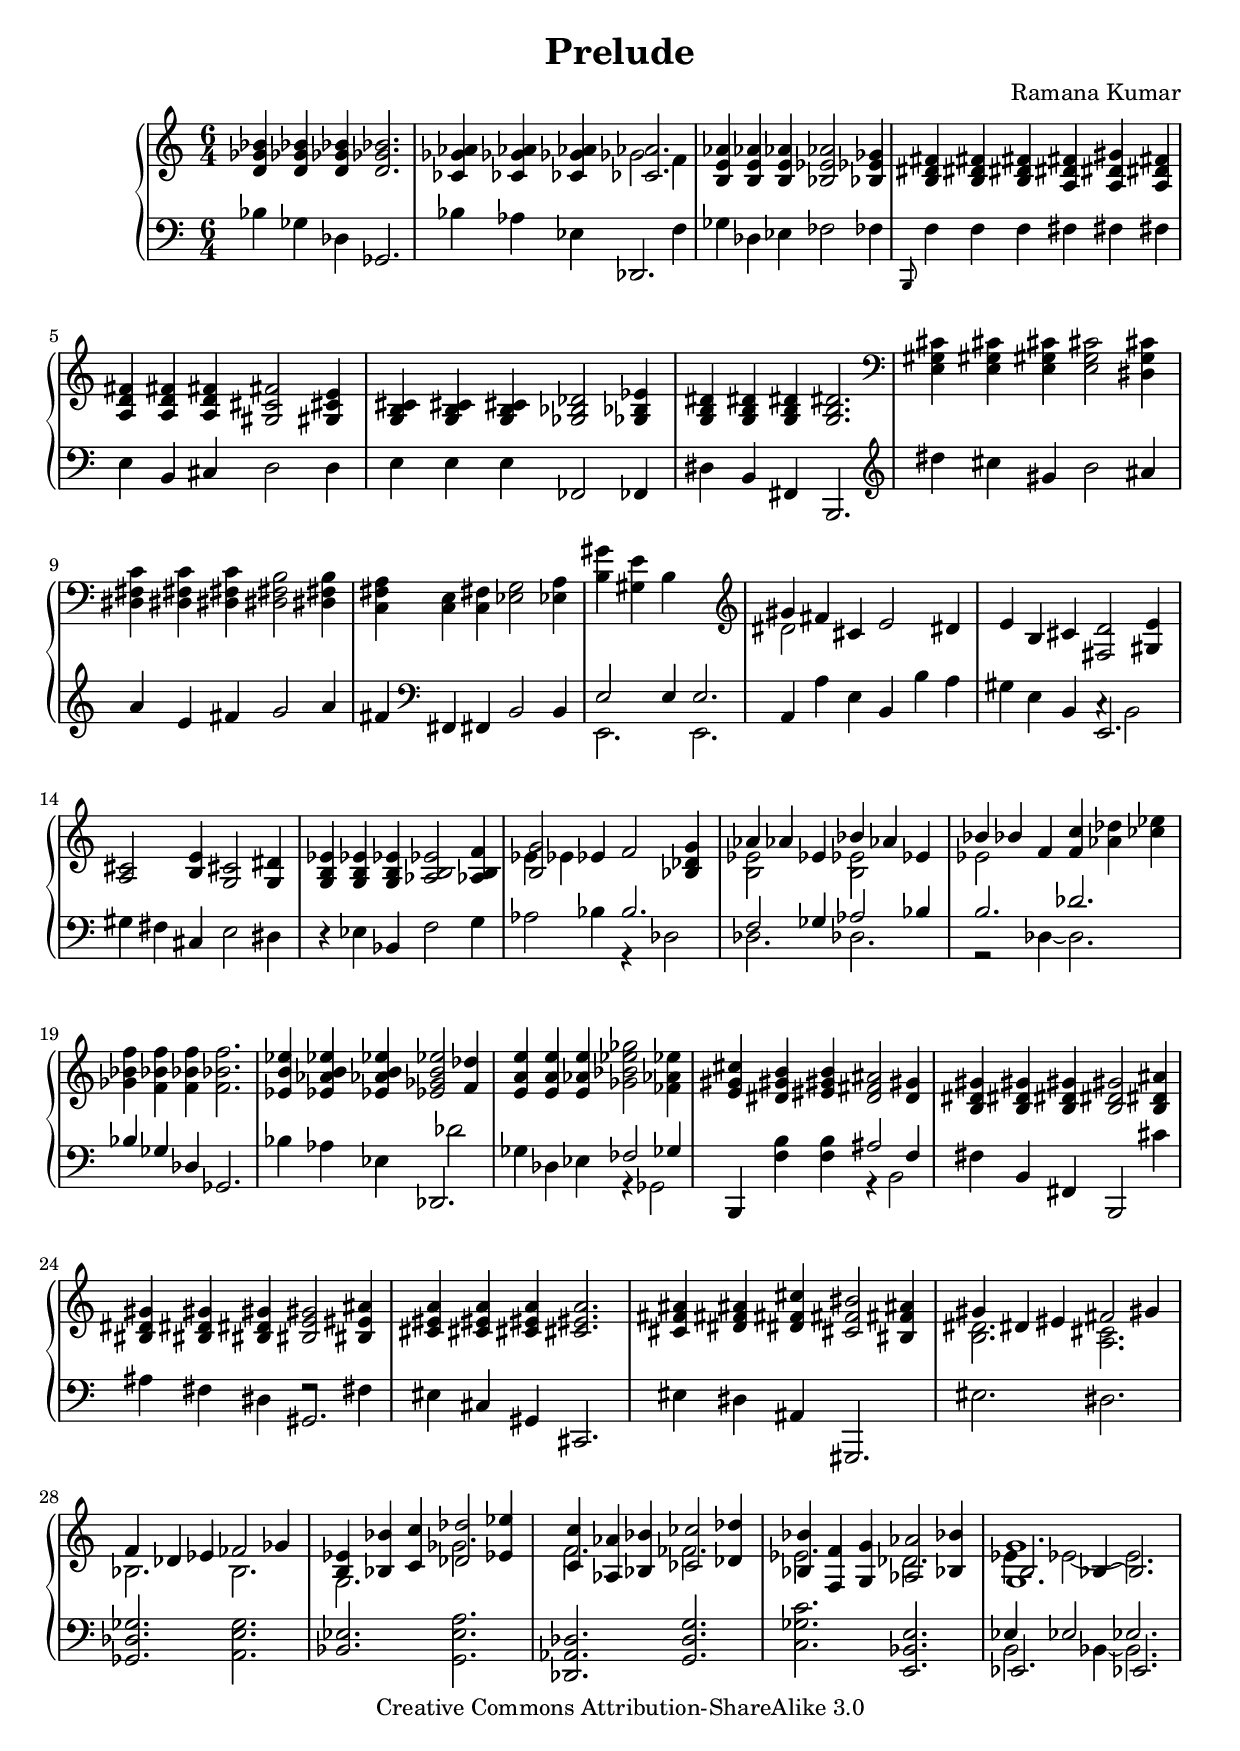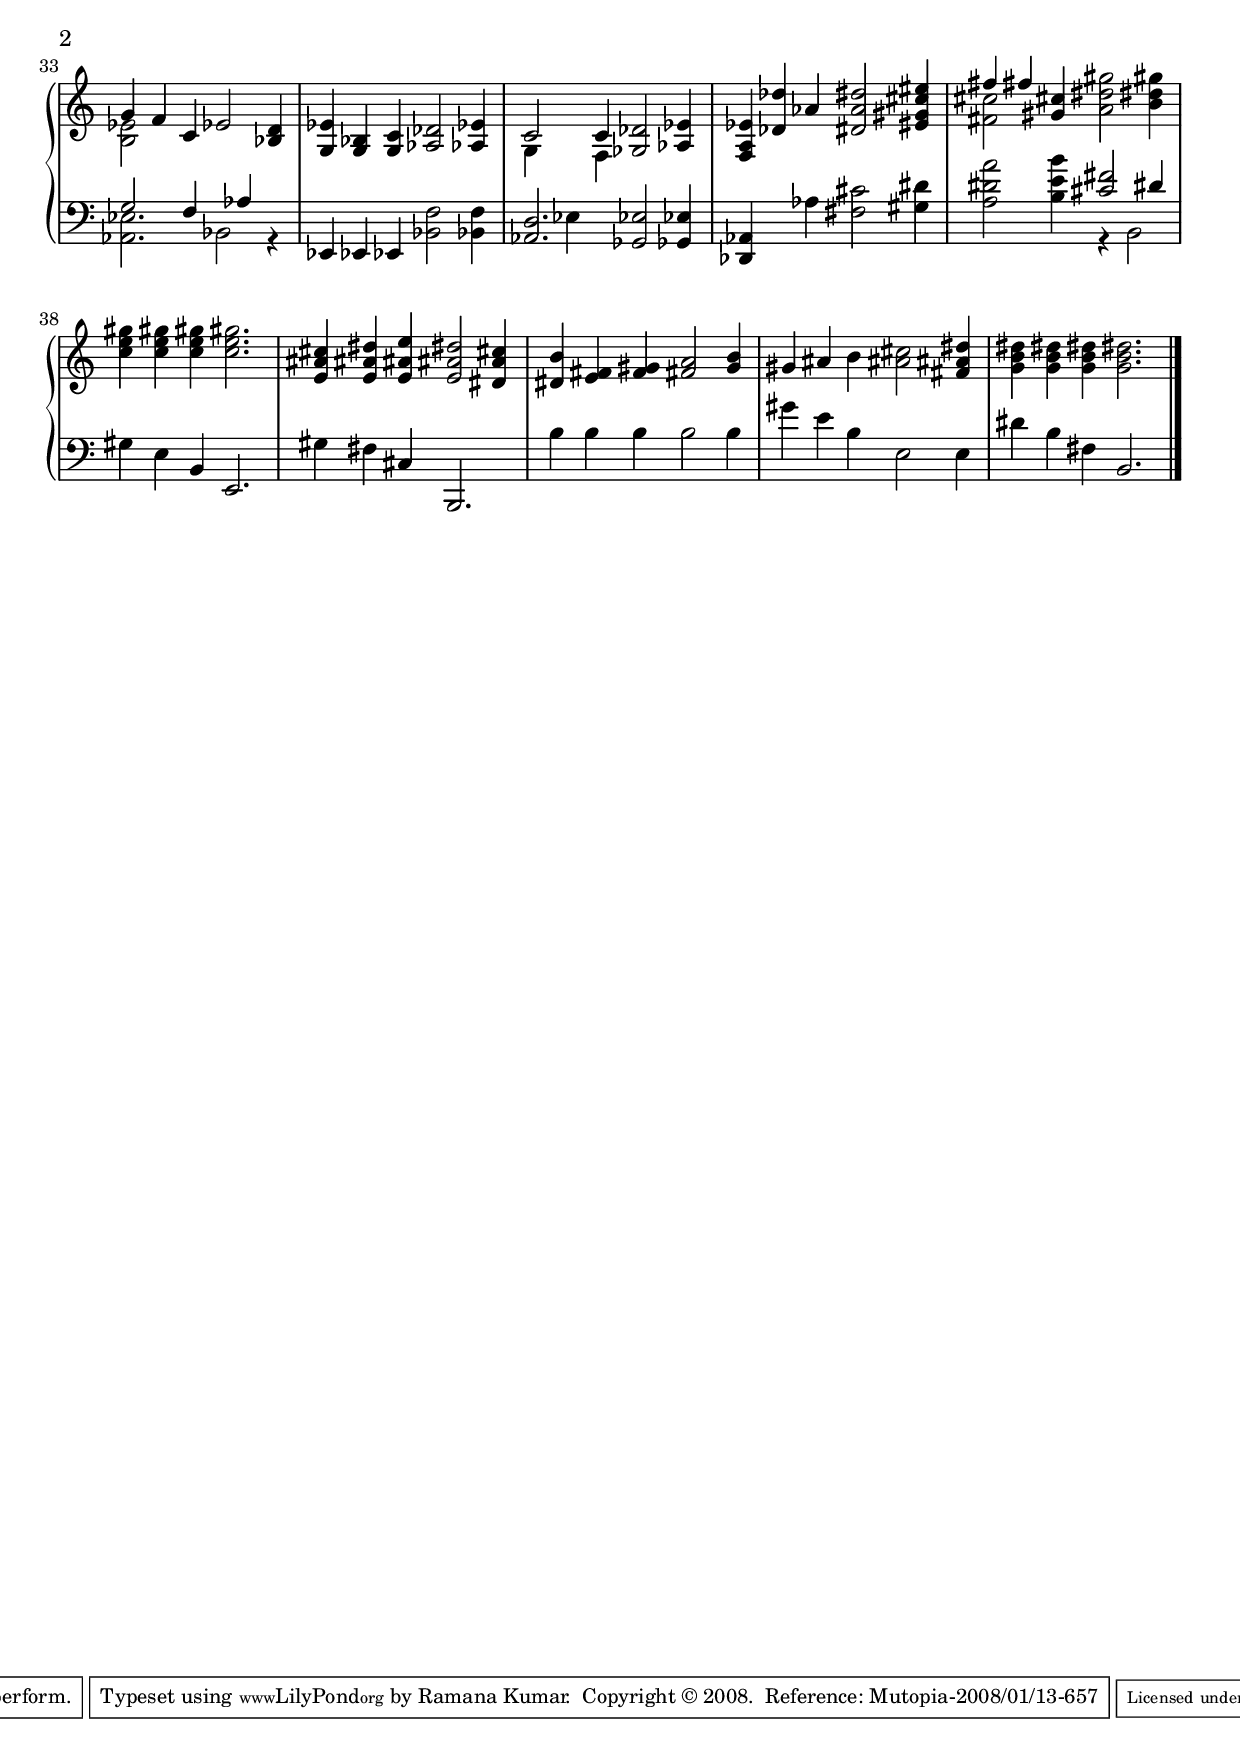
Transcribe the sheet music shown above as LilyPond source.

\version "2.10.33"

\header {
	title = "Prelude"
	composer = "Ramana Kumar"
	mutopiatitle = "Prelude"
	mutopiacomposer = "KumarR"
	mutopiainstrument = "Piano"
	date = "2005"
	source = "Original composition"
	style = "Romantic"
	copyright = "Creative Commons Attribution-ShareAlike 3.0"
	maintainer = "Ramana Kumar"
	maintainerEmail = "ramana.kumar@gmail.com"
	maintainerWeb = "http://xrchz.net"
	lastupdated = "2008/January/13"
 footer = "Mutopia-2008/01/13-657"
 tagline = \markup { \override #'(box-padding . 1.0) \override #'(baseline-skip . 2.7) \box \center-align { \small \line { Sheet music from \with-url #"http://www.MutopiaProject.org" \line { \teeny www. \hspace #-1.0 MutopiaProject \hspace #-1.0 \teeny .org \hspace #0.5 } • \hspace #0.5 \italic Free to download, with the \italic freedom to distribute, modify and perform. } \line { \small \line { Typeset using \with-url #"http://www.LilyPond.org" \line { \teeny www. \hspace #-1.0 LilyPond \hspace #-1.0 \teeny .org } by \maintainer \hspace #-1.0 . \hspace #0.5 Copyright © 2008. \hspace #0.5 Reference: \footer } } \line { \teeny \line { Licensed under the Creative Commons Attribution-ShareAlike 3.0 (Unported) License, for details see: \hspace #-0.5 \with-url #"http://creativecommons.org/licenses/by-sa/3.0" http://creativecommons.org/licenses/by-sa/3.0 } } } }
}

\score {
	\context PianoStaff <<
		\context Staff = right <<
      #(set-accidental-style 'forget)
			\clef treble
			\time 6/4
			<< {
			<d' ges' bes'>4 <d' ges' bes'>4 <d' ges' bes'>4 <d' ges' bes'>2. |
			<ces' ges' aes'>4 <ces' ges' aes'>4 <ces' ges' aes'>4 <<{<ces' aes'>2.}\\{ges'2 f'4}>> |
			<b e' aes'>4 <b e' aes'>4 <b e' aes'>4 <bes ees' aes'>2 <bes ees' ges'>4 |
			<b dis' fis'>4 <b dis' fis'>4 <b dis' fis'>4 <a dis' fis'>4 <a dis' gis'>4 <a dis' fis'>4 |
			<a d' fis'>4 <a d' fis'>4 <a d' fis'>4 <gis cis' fis'>2 <gis cis' e'>4 |
			<g b cis'>4 <g b cis'>4 <g b cis'>4 <ges bes des'>2 <ges bes ees'>4 |
			<g b dis'>4 <g b dis'>4 <g b dis'>4 <g b dis'>2.\! |
			\clef bass <e gis cis'>4 <e gis cis'>4 <e gis cis'>4 <e g cis'>2 <dis g cis'>4 |
			<dis fis c'>4 <dis fis c'>4 <dis fis c'>4 <dis fis b>2 <dis fis b>4 |
			<c fis a>4 <c e>4 <c fis>4 <ees g>2 <ees a>4 |
			<b gis'>4 <gis e'>4 b s2. |
			\clef treble <<{gis'4 fis'}\\{dis'2}>> cis'4 e'2 dis'4 |
			e'4 b cis' <fis d'>2 <gis e'>4 |
			<a cis'>2 <b e'>4 <g cis'>2 <g dis'>4 |
			<g b ees'>4 <g b ees'>4 <g b ees'>4 <aes b ees'>2 <aes b f'>4 |
			<<{<b g'>2}\\{ees'4 ees'}>> ees'4 f'2 <bes des' g'>4 |
			<<{aes'4 aes' ees'}\\{<b ees'>2 s4}>> <<{bes'4 aes' ees'}\\{<b ees'>2 s4}>> |
			<<{bes'4 bes'}\\{ees'2}>> f'4 <f' c''> <aes' des''> <ces'' ees''> |
			<ges' bes' f''>4 <f' bes' f''>4 <f' bes' f''>4 <f' bes' f''>2. |
			<ees' b' ees''>4 <ees' aes' b' ees''>4 <ees' aes' b' ees''>4 <ees' ges' b' ees''>2 <f' des''>4 |
			<e' a' e''>4 <e' a' e''>4 <e' aes' e''>4 <ges' bes' ees'' ges''>2 <fes' aes' ees''>4 |
			<e' gis' cis''>4 <dis' gis' b'> <eis' gis' b'>4 <d' fis' ais'>2 <d' gis'>4 |
			<b dis' gis'>4 <b dis' gis'>4 <b dis' gis'>4 <b dis' gis'>2 <b dis' ais'>4 |
			<bis dis' gis'>4 <bis dis' gis'>4 <bis dis' gis'>4 <bis e' gis'>2 <bis eis' ais'>4 |
			<cis' eis' a'>4 <cis' eis' a'>4 <cis' eis' a'>4 <cis' eis' a'>2. |
			<cis' fis' ais'>4 <dis' fis' ais'>4 <dis' fis' cis''>4 <cis' fis' bis'>2 <bis fis' ais'>4 |
			<<{gis'4 dis' eis' fis'2 gis'4}\\{<b dis'>2. <a cis'>2.}>> |
			<<{f'4 des' ees' fes'2 ges'4}\\{bes2. b2.}>> |
			<<{<b ees'>4 <bes bes'>4 <c' c''>4 <des' des''>2 <ees' ees''>4}\\{g2. ges'2.}>> |
			<<{<c' c''>4 <aes aes'>4 <bes bes'>4 <ces' ces''>2 <des' des''>4}\\{f'2. fes'2.}>> |
			<<{<bes bes'>4 <f f'>4 <g g'>4 <aes aes'>2 <bes bes'>4}\\{ees'2. des'2.}>> |
			<<{<g g'>1.}\\{ees'4 ees'2 ~ ees'2.}\\{b2 bes4 ~ bes2.}>> |
			<<{g'4\! f'}\\{<b ees'>2}>> c'4 ees'2 <bes d'>4 |
			<g ees'>4 <g bes>4 <g c'>4 <aes des'>2 <aes ees'>4 |
			<<{c'2 c'4}\\{g4 \change Staff = left ees \change Staff = right f}>> <ges des'>2 <aes ees'>4\! |
			<f a ees'>4 <des' des''>4 aes'4 <dis' a' dis''>2 <eis' gis' cis'' eis''>4 |
			<<{fis''4 fis''}\\{<fis' cis''>2}>> <gis' cis''>4 <a' dis'' gis''>2 <b' dis'' gis''>4 |
			<c'' e'' gis''>4 <c'' e'' gis''>4 <c'' e'' gis''>4 <c'' e'' gis''>2. |
			<e' ais' cis''>4 <e' ais' dis''>4 <e' ais' e''>4 <e' ais' dis''>2 <dis' a' cis''>4 |
			<dis' b'>4 <e' fis'>4 <f' gis'>4 <fis' a'>2 <g' b'>4 |
			gis'4 ais' b' <ais' cis''>2 <fis' ais' dis''>4 |
			<g' b' dis''>4 <g' b' dis''>4 <g' b' dis''>4 <g' b' dis''>2. \bar "|."
			} >>
		>>
		\context Staff = left <<
			\clef bass
			\time 6/4
      #(set-accidental-style 'forget)
			<< {
			bes4 ges des ges,2. |
			bes4 aes ees <<{des,2.}\\{s2 f4}>> |
			ges4 des ees fes2 fes4 |
			\grace b,,8 f4 f f fis fis fis |
			e4 b, cis d2 d4 |
			e4 e e fes,2 fes,4 |
			dis4 b, fis, b,,2. |
			\clef treble dis''4 cis'' gis' b'2 ais'4 |
			a'4 e' fis' g'2 a'4 |
			fis'4 \clef bass fis, fis, b,2 b,4 |
			<<{e2 e4 e2.}\\{e,2. e,2.}>> |
			a,4 a e b, b a |
			gis4 e b, <<{e,2.}\\{c4\rest b,2}>> |
			gis4 fis cis e2 dis4 |
			r4 ees bes, f2 g4 |
			aes2 bes4 <<{b2.}\\{r4 des2}>> |
			<<{f2 ges4 aes2 bes4}\\{des2. des2.}>> |
			<<{b2. des'2.}\\{r2 des4 ~ des2.}>> |
			<<{bes4\! ges des ges,2.}\\{}>> |
			bes4 aes ees <<{des,2.}\\{s4 des'2}>> |
			ges4 des ees <<{fes2 ges4}\\{r4 ges,2}>> |
			b,,4 <f b>4 <f b> <<{ais2 f4}\\{r4 b,2}>> |
			fis4 b, fis, b,,2 cis'4 |
			ais4 fis dis <<{gis,2.}\\{f2\rest fis4}>> |
			eis4 cis gis, cis,2. |
			eis4 dis ais, gis,,2. |
			eis2. dis2. |
			<ges, des ges>2. <a, e g>2. |
			<bes, ees>2. <g, e a>2. |
			<des, aes, des> <g, d g> 2. |
			<c ges c'>2. <e, bes, e>2. |
			<<{ees4 ees2 ees2.}\\{b,2 bes,4 ~ bes,2.}\\{ees,2. ees,2.}>> |
			<<{g2 f4}\\{<aes, ees>2.}>> <<{s4 aes s}\\{bes,2 r4}>> |
			ees,4 ees, ees, <bes, f>2 <bes, f>4 |
			<aes, d>2. <ges, ees>2 <ges, ees>4 |
			<des, aes,>4 s4 aes4 <fis cis'>2 <gis dis'>4 |
			<a dis' a'>2 <b e' b'>4 <<{<cis' fis'>2 dis'4}\\{r4 b,2}>> |
			gis4 e b, e,2. |
			gis4 fis cis b,,2. |
			b4 b b b2 b4 |
			gis'4 e' b e2 e4 |
			dis'4 b fis b,2. \bar "|."
			} >>
		>>
	>>
	\layout {
	}
  \midi {
  }
}

